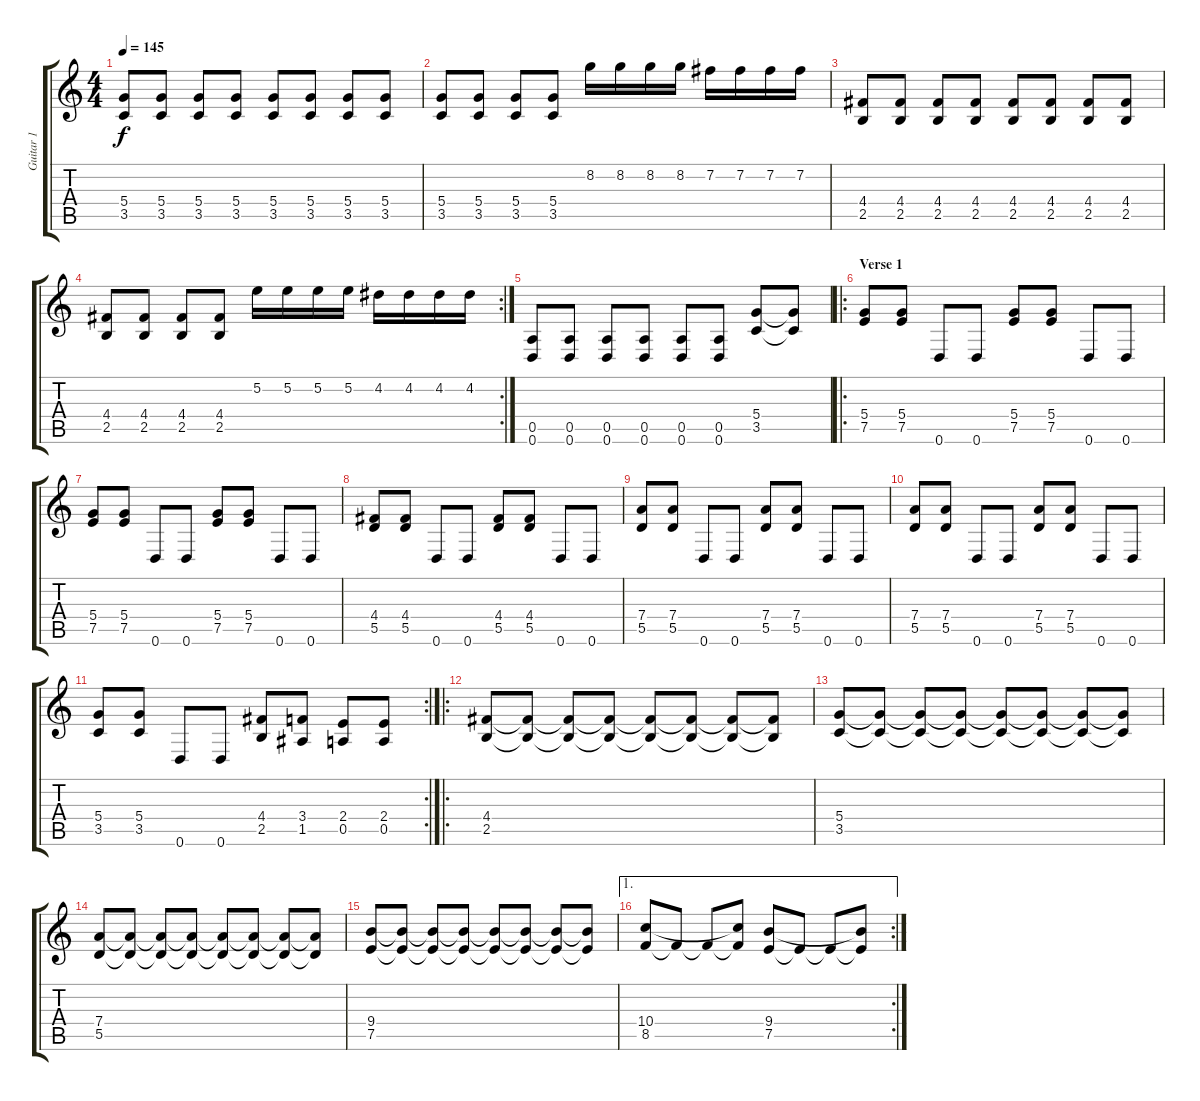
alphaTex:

\track ("Guitar 1" "Guitar 1") {instrument distortionguitar}
\staff {score tabs}
\tuning (E4 B3 G3 D3 A2 D2) {hide}
\ts (4 4)
\tempo 145
\clef g2
\ks c
(5.4 3.5).8{dy f} (5.4 3.5).8 (5.4 3.5).8 (5.4 3.5).8 (5.4 3.5).8 (5.4 3.5).8 (5.4 3.5).8 (5.4 3.5).8 |
(5.4 3.5).8 (5.4 3.5).8 (5.4 3.5).8 (5.4 3.5).8 8.2.16 8.2.16 8.2.16 8.2.16 7.2.16 7.2.16 7.2.16 7.2.16 |
(4.4 2.5).8 (4.4 2.5).8 (4.4 2.5).8 (4.4 2.5).8 (4.4 2.5).8 (4.4 2.5).8 (4.4 2.5).8 (4.4 2.5).8 |
\rc 2
(4.4 2.5).8 (4.4 2.5).8 (4.4 2.5).8 (4.4 2.5).8 5.2.16 5.2.16 5.2.16 5.2.16 4.2.16 4.2.16 4.2.16 4.2.16 |
(0.5 0.6).8 (0.5 0.6).8 (0.5 0.6).8 (0.5 0.6).8 (0.5 0.6).8 (0.5 0.6).8 (5.4 3.5).8 (5.4{t} 3.5{t}).8 |
\ro
\section ("" "Verse 1")
(5.4 7.5).8 (5.4 7.5).8 0.6.8 0.6.8 (5.4 7.5).8 (5.4 7.5).8 0.6.8 0.6.8 |
(5.4 7.5).8 (5.4 7.5).8 0.6.8 0.6.8 (5.4 7.5).8 (5.4 7.5).8 0.6.8 0.6.8 |
(4.4 5.5).8 (4.4 5.5).8 0.6.8 0.6.8 (4.4 5.5).8 (4.4 5.5).8 0.6.8 0.6.8 |
(7.4 5.5).8 (7.4 5.5).8 0.6.8 0.6.8 (7.4 5.5).8 (7.4 5.5).8 0.6.8 0.6.8 |
(7.4 5.5).8 (7.4 5.5).8 0.6.8 0.6.8 (7.4 5.5).8 (7.4 5.5).8 0.6.8 0.6.8 |
\rc 2
(5.4 3.5).8 (5.4 3.5).8 0.6.8 0.6.8 (4.4 2.5).8 (3.4 1.5).8 (2.4 0.5).8 (2.4 0.5).8 |
\ro
(4.4 2.5).8 (4.4{t} 2.5{t}).8 (4.4{t} 2.5{t}).8 (4.4{t} 2.5{t}).8 (4.4{t} 2.5{t}).8 (4.4{t} 2.5{t}).8 (4.4{t} 2.5{t}).8 (4.4{t} 2.5{t}).8 |
(5.4 3.5).8 (5.4{t} 3.5{t}).8 (5.4{t} 3.5{t}).8 (5.4{t} 3.5{t}).8 (5.4{t} 3.5{t}).8 (5.4{t} 3.5{t}).8 (5.4{t} 3.5{t}).8 (5.4{t} 3.5{t}).8 |
(7.4 5.5).8 (7.4{t} 5.5{t}).8 (7.4{t} 5.5{t}).8 (7.4{t} 5.5{t}).8 (7.4{t} 5.5{t}).8 (7.4{t} 5.5{t}).8 (7.4{t} 5.5{t}).8 (7.4{t} 5.5{t}).8 |
(9.4 7.5).8 (9.4{t} 7.5{t}).8 (9.4{t} 7.5{t}).8 (9.4{t} 7.5{t}).8 (9.4{t} 7.5{t}).8 (9.4{t} 7.5{t}).8 (9.4{t} 7.5{t}).8 (9.4{t} 7.5{t}).8 |
\ae 1
\rc 2
(10.4 8.5).8 8.5{t}.8 8.5{t}.8 (10.4{t} 8.5{t}).8 (9.4 7.5).8 7.5{t}.8 7.5{t}.8 (9.4{t} 7.5{t}).8
